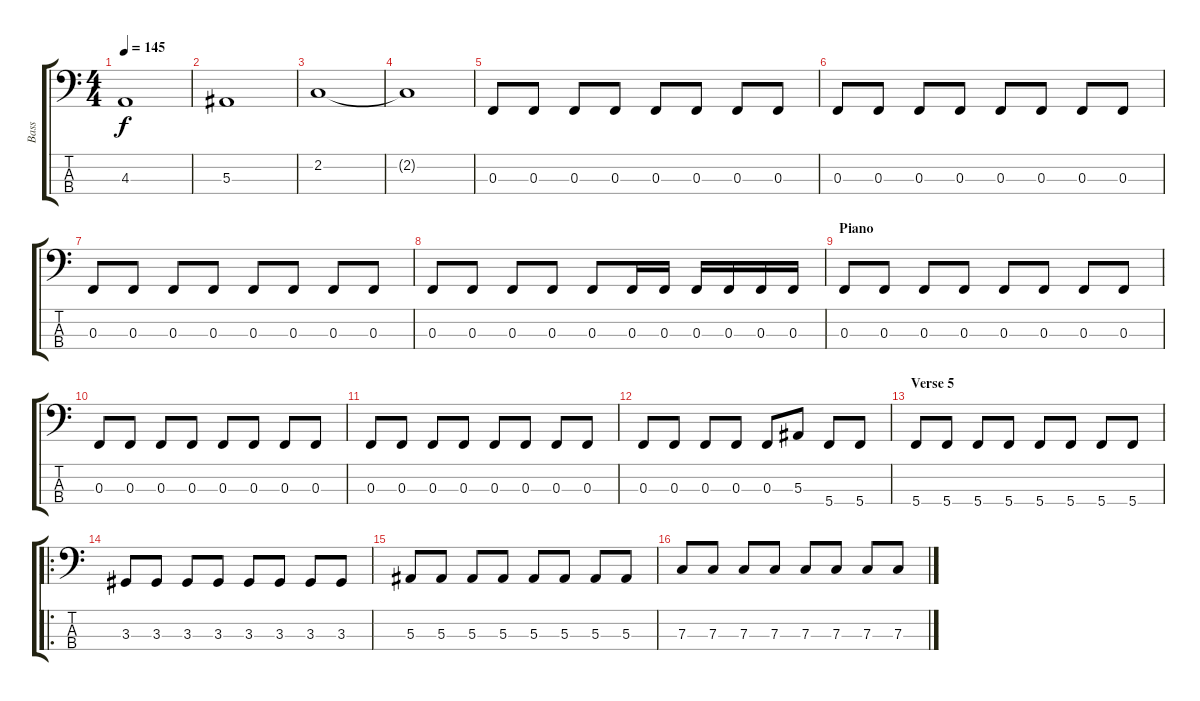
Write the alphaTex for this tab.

\track ("Bass" "Bass") {instrument electricbassfinger}
\staff {score tabs}
\tuning (Eb2 Bb1 F1 C1) {hide}
\ts (4 4)
\tempo 145
\clef f4
\ks c
4.3{t}.1{dy f} |
5.3.1 |
2.2.1 |
2.2{t}.1 |
0.3.8 0.3.8 0.3.8 0.3.8 0.3.8 0.3.8 0.3.8 0.3.8 |
0.3.8 0.3.8 0.3.8 0.3.8 0.3.8 0.3.8 0.3.8 0.3.8 |
0.3.8 0.3.8 0.3.8 0.3.8 0.3.8 0.3.8 0.3.8 0.3.8 |
0.3.8 0.3.8 0.3.8 0.3.8 0.3.8 0.3.16 0.3.16 0.3.16 0.3.16 0.3.16 0.3.16 |
\section ("" "Piano")
0.3.8 0.3.8 0.3.8 0.3.8 0.3.8 0.3.8 0.3.8 0.3.8 |
0.3.8 0.3.8 0.3.8 0.3.8 0.3.8 0.3.8 0.3.8 0.3.8 |
0.3.8 0.3.8 0.3.8 0.3.8 0.3.8 0.3.8 0.3.8 0.3.8 |
0.3.8 0.3.8 0.3.8 0.3.8 0.3.8 5.3.8 5.4.8 5.4.8 |
\section ("" "Verse 5")
5.4.8 5.4.8 5.4.8 5.4.8 5.4.8 5.4.8 5.4.8 5.4.8 |
\ro
3.3.8 3.3.8 3.3.8 3.3.8 3.3.8 3.3.8 3.3.8 3.3.8 |
5.3.8 5.3.8 5.3.8 5.3.8 5.3.8 5.3.8 5.3.8 5.3.8 |
7.3.8 7.3.8 7.3.8 7.3.8 7.3.8 7.3.8 7.3.8 7.3.8
